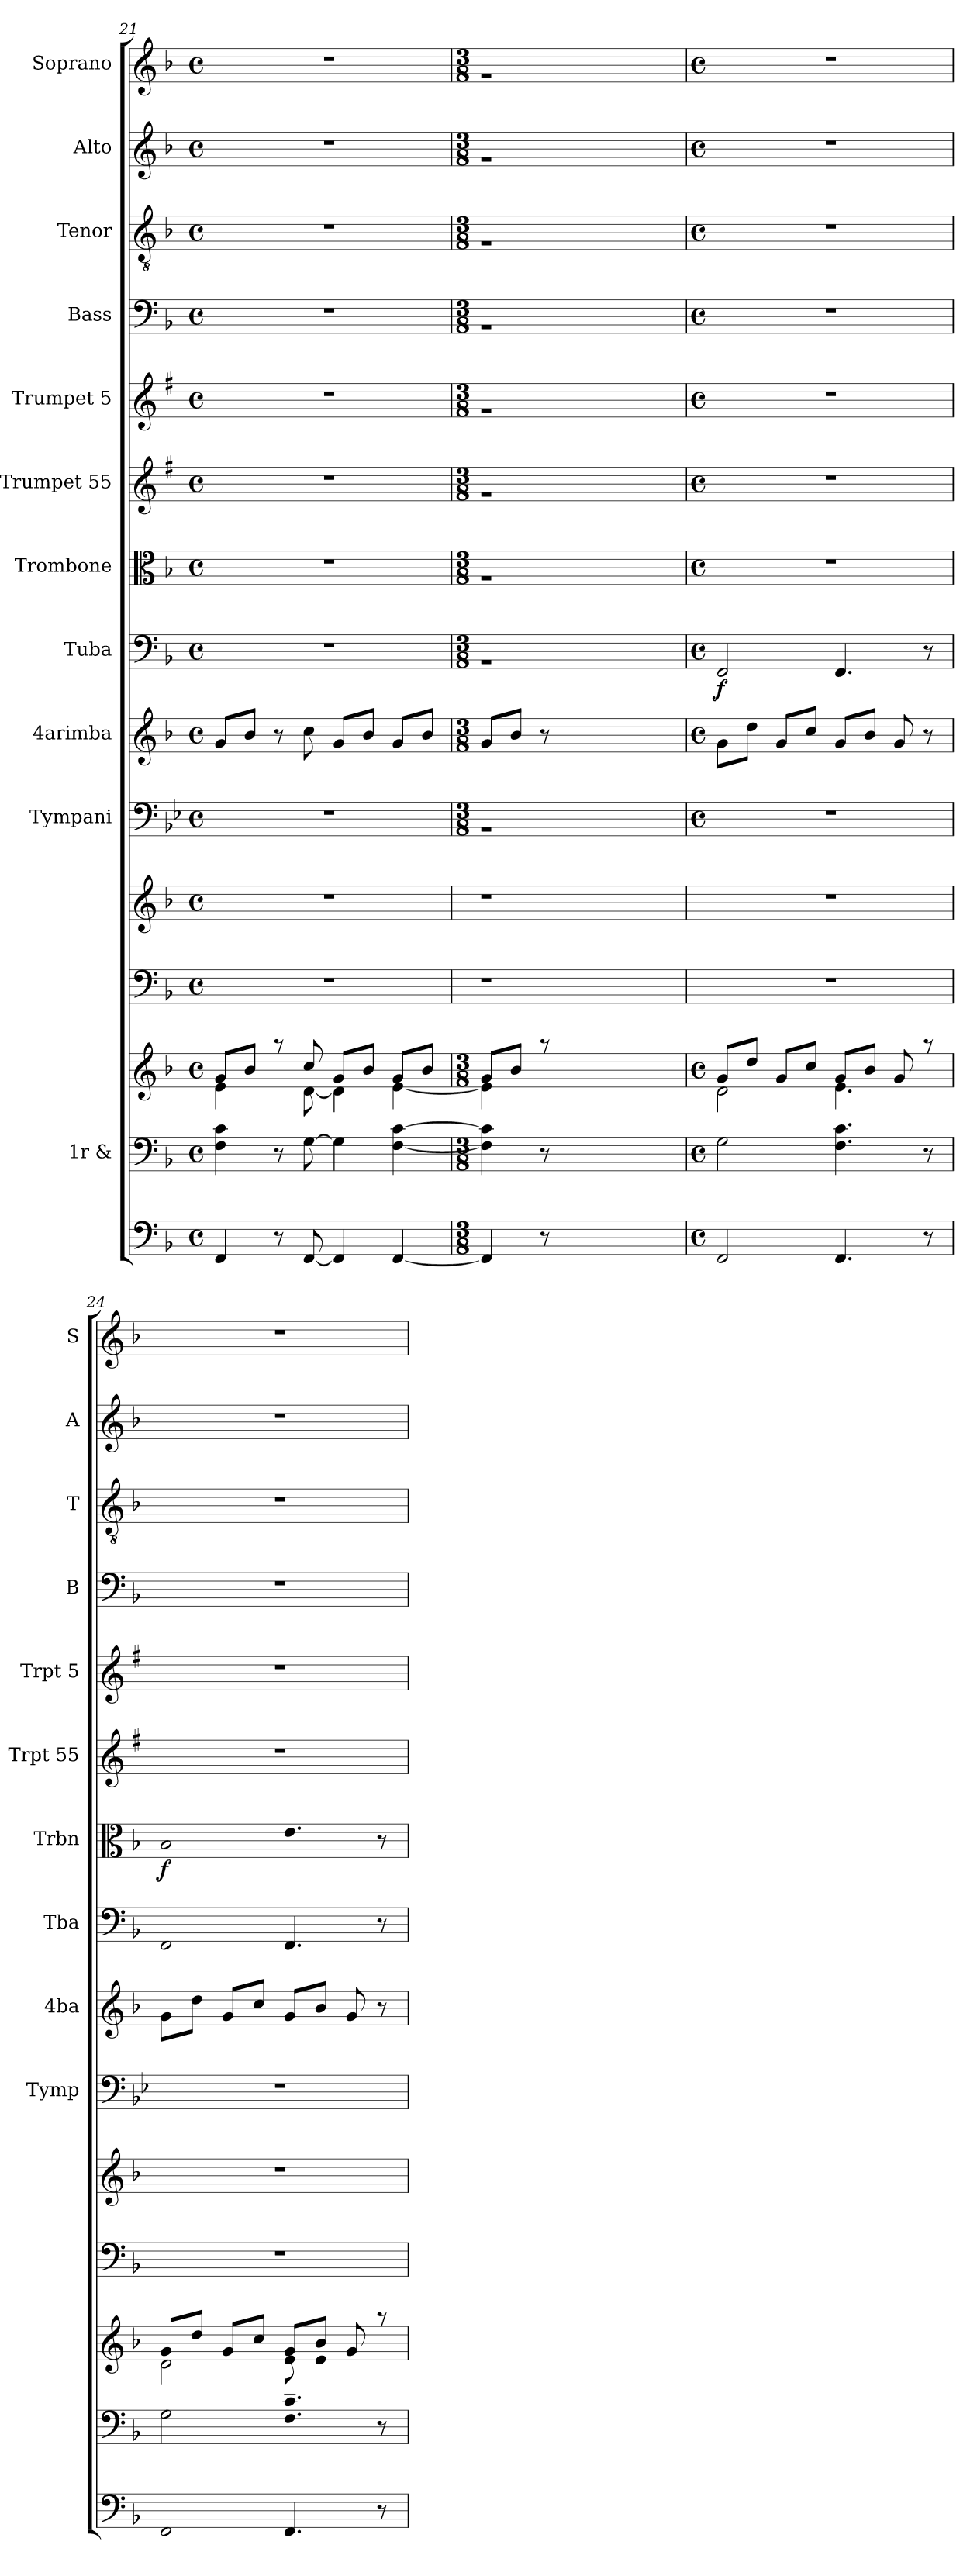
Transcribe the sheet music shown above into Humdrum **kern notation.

**kern	**kern	**kern	**kern	**kern	**kern	**kern	**kern	**dynam	**kern	**dynam	**kern	**kern	**kern	**kern	**kern	**kern
*part14	*part13	*part13	*part12	*part11	*part10	*part9	*part8	*part8	*part7	*part7	*part6	*part5	*part4	*part3	*part2	*part1
*staff15	*staff14	*staff13	*staff12	*staff11	*staff10	*staff9	*staff8	*staff8	*staff7	*staff7	*staff6	*staff5	*staff4	*staff3	*staff2	*staff1
*	*I"1r &	*	*	*	*I"Tympani	*I"4arimba	*I"Tuba	*	*I"Trombone	*	*I"Trumpet 55	*I"Trumpet 5	*I"Bass	*I"Tenor	*I"Alto	*I"Soprano
*	*	*	*	*	*I'Tymp	*I'4ba	*I'Tba	*	*I'Trbn	*	*I'Trpt 55	*I'Trpt 5	*I'B	*I'T	*I'A	*I'S
*clefF4	*clefF4	*clefG2	*clefF4	*clefG2	*clefF4	*clefG2	*clefF4	*	*clefC3	*	*clefG2	*clefG2	*clefF4	*clefGv2	*clefG2	*clefG2
*	*	*	*	*	*	*	*	*	*	*	*ITrd1c2	*ITrd1c2	*	*	*	*
*k[b-]	*k[b-]	*k[b-]	*k[b-]	*k[b-]	*k[b-e-]	*k[b-]	*k[b-]	*	*k[b-]	*	*k[b-]	*k[b-]	*k[b-]	*k[b-]	*k[b-]	*k[b-]
*F:	*F:	*F:	*F:	*F:	*B-:	*F:	*F:	*	*F:	*	*F:	*F:	*F:	*F:	*F:	*F:
*M4/4	*M4/4	*M4/4	*M4/4	*M4/4	*M4/4	*M4/4	*M4/4	*	*M4/4	*	*M4/4	*M4/4	*M4/4	*M4/4	*M4/4	*M4/4
*met(c)	*met(c)	*met(c)	*met(c)	*met(c)	*met(c)	*met(c)	*met(c)	*	*met(c)	*	*met(c)	*met(c)	*met(c)	*met(c)	*met(c)	*met(c)
=21	=21	=21	=21	=21	=21	=21	=21	=21	=21	=21	=21	=21	=21	=21	=21	=21
*	*	*^	*	*	*	*	*	*	*	*	*	*	*	*	*	*
4FF/	4F\ 4c\	8g/L	4e\	1r	1r	1r	8g/L	1r	.	1r	.	1r	1r	1r	1r	1r	1r
.	.	8b-/J	.	.	.	.	8b-/J	.	.	.	.	.	.	.	.	.	.
8r	8r	8raa	8ryy	.	.	.	8r	.	.	.	.	.	.	.	.	.	.
[<8FF/	[>8G\	8cc/	[<8d\	.	.	.	8cc\	.	.	.	.	.	.	.	.	.	.
4FF/]	4G\]	8g/L	4d\]	.	.	.	8g/L	.	.	.	.	.	.	.	.	.	.
.	.	8b-/J	.	.	.	.	8b-/J	.	.	.	.	.	.	.	.	.	.
[<4FF/	[<4F\ [>4c\	8g/L	[<4e\	.	.	.	8g/L	.	.	.	.	.	.	.	.	.	.
.	.	8b-/J	.	.	.	.	8b-/J	.	.	.	.	.	.	.	.	.	.
=22	=22	=22	=22	=22	=22	=22	=22	=22	=22	=22	=22	=22	=22	=22	=22	=22	=22
*M3/8	*M3/8	*M3/8	*	*	*	*M3/8	*M3/8	*M3/8	*	*M3/8	*	*M3/8	*M3/8	*M3/8	*M3/8	*M3/8	*M3/8
!	!	!	!	!	!	!LO:N:vis=1	!	!LO:N:vis=1	!	!LO:N:vis=1	!	!LO:N:vis=1	!LO:N:vis=1	!LO:N:vis=1	!LO:N:vis=1	!LO:N:vis=1	!LO:N:vis=1
4FF/]	4F\] 4c\]	8g/L	4e\]	1r	1r	4.rC	8g/L	4.rC	.	4.rB	.	4.ra	4.ra	4.rC	4.rA	4.ra	4.ra
.	.	8b-/J	.	.	.	.	8b-/J	.	.	.	.	.	.	.	.	.	.
8r	8r	8raa	2ryy	.	.	.	8r	.	.	.	.	.	.	.	.	.	.
2ryy	2ryy	2ryy	.	.	.	2ryy	2ryy	2ryy	.	2ryy	.	2ryy	2ryy	2ryy	2ryy	2ryy	2ryy
.	.	.	8ryy	.	.	.	.	.	.	.	.	.	.	.	.	.	.
8ryy	8ryy	8ryy	8ryy	.	.	8ryy	8ryy	8ryy	.	8ryy	.	8ryy	8ryy	8ryy	8ryy	8ryy	8ryy
=23	=23	=23	=23	=23	=23	=23	=23	=23	=23	=23	=23	=23	=23	=23	=23	=23	=23
*M4/4	*M4/4	*M4/4	*	*	*	*M4/4	*M4/4	*M4/4	*	*M4/4	*	*M4/4	*M4/4	*M4/4	*M4/4	*M4/4	*M4/4
*met(c)	*met(c)	*met(c)	*	*	*	*met(c)	*met(c)	*met(c)	*	*met(c)	*	*met(c)	*met(c)	*met(c)	*met(c)	*met(c)	*met(c)
!	!	!	!	!	!	!	!	!	!LO:DY:b	!	!	!	!	!	!	!	!
2FF/	2G\	8g/L	2d\	1r	1r	1r	8g\L	2FF/	f	1r	.	1r	1r	1r	1r	1r	1r
.	.	8dd/J	.	.	.	.	8dd\J	.	.	.	.	.	.	.	.	.	.
.	.	8g/L	.	.	.	.	8g/L	.	.	.	.	.	.	.	.	.	.
.	.	8cc/J	.	.	.	.	8cc/J	.	.	.	.	.	.	.	.	.	.
4.FF/	4.F\ 4.c\	8g/L	4.e\	.	.	.	8g/L	4.FF/	.	.	.	.	.	.	.	.	.
.	.	8b-/J	.	.	.	.	8b-/J	.	.	.	.	.	.	.	.	.	.
.	.	8g/	.	.	.	.	8g/	.	.	.	.	.	.	.	.	.	.
8r	8r	8raa	8ryy	.	.	.	8r	8r	.	.	.	.	.	.	.	.	.
=24	=24	=24	=24	=24	=24	=24	=24	=24	=24	=24	=24	=24	=24	=24	=24	=24	=24
!	!	!	!	!	!	!	!	!	!	!	!LO:DY:b	!	!	!	!	!	!
2FF/	2G\	8g/L	2d\	1r	1r	1r	8g\L	2FF/	.	2B-/	f	1r	1r	1r	1r	1r	1r
.	.	8dd/J	.	.	.	.	8dd\J	.	.	.	.	.	.	.	.	.	.
.	.	8g/L	.	.	.	.	8g/L	.	.	.	.	.	.	.	.	.	.
.	.	8cc/J	.	.	.	.	8cc/J	.	.	.	.	.	.	.	.	.	.
4.FF/	4.F\~> 4.c\~>	8g/L	8e\	.	.	.	8g/L	4.FF/	.	4.e\	.	.	.	.	.	.	.
.	.	8b-/J	4e\	.	.	.	8b-/J	.	.	.	.	.	.	.	.	.	.
.	.	8g/	.	.	.	.	8g/	.	.	.	.	.	.	.	.	.	.
8r	8r	8rgg	8ryy	.	.	.	8r	8r	.	8r	.	.	.	.	.	.	.
*	*	*v	*v	*	*	*	*	*	*	*	*	*	*	*	*	*	*
=	=	=	=	=	=	=	=	=	=	=	=	=	=	=	=	=
*-	*-	*-	*-	*-	*-	*-	*-	*-	*-	*-	*-	*-	*-	*-	*-	*-
